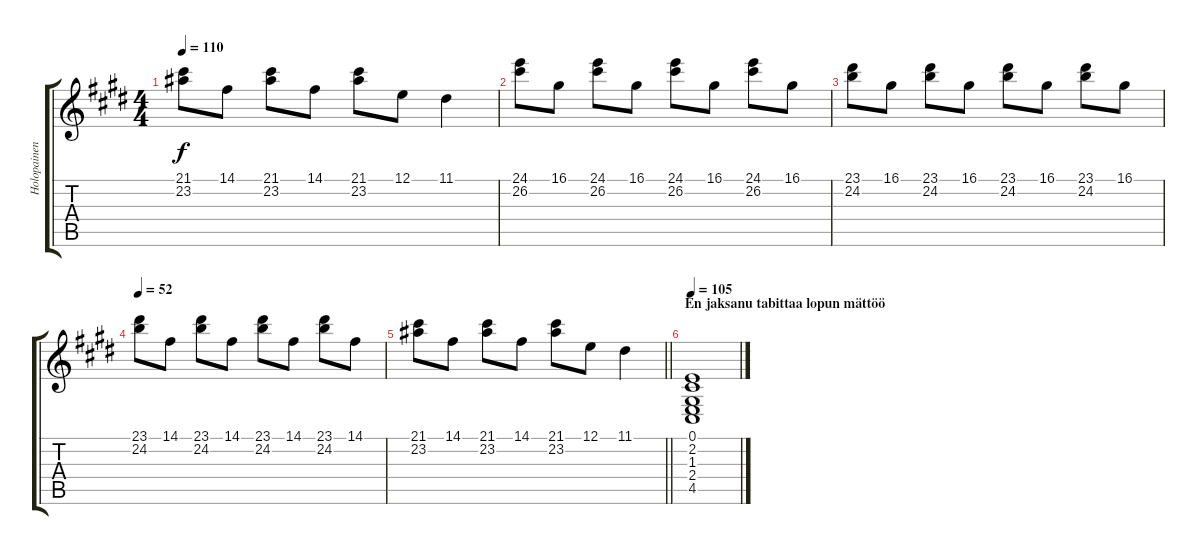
\track ("Holopainen III" "Holopainen") {instrument stringensemble1}
\staff {score tabs}
\tuning (E4 B3 G3 D3 A2 E2) {hide}
\ts (4 4)
\tempo 110
\clef g2
\ks c#minor
(21.1 23.2).8{dy f} 14.1.8 (21.1 23.2).8 14.1.8 (21.1 23.2).8 12.1.8 11.1.4 |
(24.1 26.2).8 16.1.8 (24.1 26.2).8 16.1.8 (24.1 26.2).8 16.1.8 (24.1 26.2).8 16.1.8 |
(23.1 24.2).8 16.1.8 (23.1 24.2).8 16.1.8 (23.1 24.2).8 16.1.8 (23.1 24.2).8 16.1.8 |
\tempo 52
(23.1 24.2).8 14.1.8 (23.1 24.2).8 14.1.8 (23.1 24.2).8 14.1.8 (23.1 24.2).8 14.1.8 |
\barLineRight lightlight
(21.1 23.2).8 14.1.8 (21.1 23.2).8 14.1.8 (21.1 23.2).8 12.1.8 11.1.4 |
\section ("" "En jaksanu tabittaa lopun mättöö")
\tempo 105
(0.1 2.2 1.3 2.4 4.5).1{volume 11}
